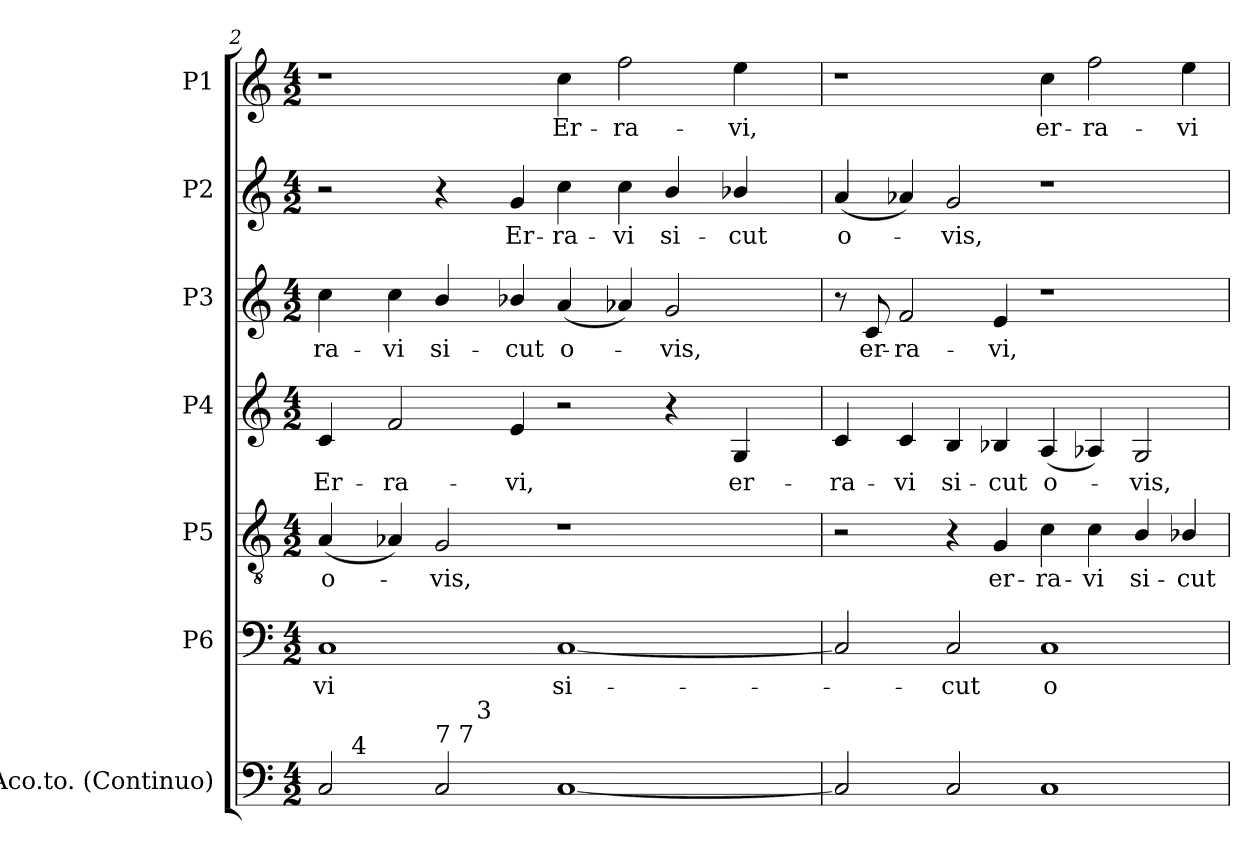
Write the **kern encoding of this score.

**kern	**kern	**text	**kern	**text	**kern	**text	**kern	**text	**kern	**text	**kern	**text
*part7	*part6	*part6	*part5	*part5	*part4	*part4	*part3	*part3	*part2	*part2	*part1	*part1
*staff7	*staff6	*staff6	*staff5	*staff5	*staff4	*staff4	*staff3	*staff3	*staff2	*staff2	*staff1	*staff1
*I"Aco.to. (Continuo)	*I"P6	*	*I"P5	*	*I"P4	*	*I"P3	*	*I"P2	*	*I"P1	*
*I'Cont.	*	*	*	*	*	*	*	*	*	*	*	*
*clefF4	*clefF4	*	*clefGv2	*	*clefG2	*	*clefG2	*	*clefG2	*	*clefG2	*
*	*	*	*ITrd7c12	*	*	*	*	*	*	*	*	*
*k[]	*k[]	*	*k[]	*	*k[]	*	*k[]	*	*k[]	*	*k[]	*
*C:	*C:	*	*C:	*	*C:	*	*C:	*	*C:	*	*C:	*
*M4/2	*M4/2	*	*M4/2	*	*M4/2	*	*M4/2	*	*M4/2	*	*M4/2	*
=2	=2	=2	=2	=2	=2	=2	=2	=2	=2	=2	=2	=2
!	!	!LO:LY:b:color=#000000	!	!	!	!	!	!	!	!	!	!
!	!	!	!	!LO:LY:b:color=#000000	!	!	!	!	!	!	!	!
!	!	!	!	!	!	!LO:LY:b:color=#000000	!	!	!	!	!	!
!LO:TX:a:t=6   6	!	!	!	!	!	!	!	!	!	!	!	!
!	!	!	!	!	!	!	!	!LO:LY:b:color=#000000	!	!	!	!
*^	*	*	*	*	*	*	*	*	*	*	*	*
*	*^	*	*	*	*	*	*	*	*	*	*	*	*
2Ci/	16ryy	2ryy	1Ci	-vi	(4AAi/	o-	4ci/	Er-	4cci\	-ra-	2r	.	1r	.
.	64ryy	.	.	.	.	.	.	.	.	.	.	.	.	.
.	256ryy	.	.	.	.	.	.	.	.	.	.	.	.	.
!	!LO:TX:a:t=4	!	!	!	!	!	!	!	!	!	!	!	!	!
.	1ryy	.	.	.	.	.	.	.	.	.	.	.	.	.
!	!	!	!	!	!	!	!	!LO:LY:b:color=#000000	!	!	!	!	!	!
!	!	!	!	!	!	!	!	!	!	!LO:LY:b:color=#000000	!	!	!	!
.	.	.	.	.	4AA-Xi/)	.	2fi/	-ra-	4cci\	-vi	.	.	.	.
!	!	!	!	!	!	!LO:LY:b:color=#000000	!	!	!	!	!	!	!	!
!LO:TX:a:t=7   7	!	!	!	!	!	!	!	!	!	!	!	!	!	!
!	!	!	!	!	!	!	!	!	!	!LO:LY:b:color=#000000	!	!	!	!
2Ci/	.	16ryy	.	.	2GGi/	-vis,	.	.	4bi/	si-	4r	.	.	.
.	.	32ryy	.	.	.	.	.	.	.	.	.	.	.	.
.	.	128ryy	.	.	.	.	.	.	.	.	.	.	.	.
.	.	512ryy	.	.	.	.	.	.	.	.	.	.	.	.
!	!	!LO:TX:a:t=3	!	!	!	!	!	!	!	!	!	!	!	!
.	.	1ryy	.	.	.	.	.	.	.	.	.	.	.	.
!	!	!	!	!	!	!	!	!LO:LY:b:color=#000000	!	!	!	!	!	!
!	!	!	!	!	!	!	!	!	!	!LO:LY:b:color=#000000	!	!	!	!
!	!	!	!	!	!	!	!	!	!	!	!	!LO:LY:b:color=#000000	!	!
.	.	.	.	.	.	.	4ei/	-vi,	4b-Xi/	-cut	4gi/	Er-	.	.
!	!	!	!	!LO:LY:b:color=#000000	!	!	!	!	!	!	!	!	!	!
!	!	!	!	!	!	!	!	!	!	!LO:LY:b:color=#000000	!	!	!	!
!	!	!	!	!	!	!	!	!	!	!	!	!LO:LY:b:color=#000000	!	!
!	!	!	!	!	!	!	!	!	!	!	!	!	!	!LO:LY:b:color=#000000
[1Ci	.	.	[1Ci	si-	1r	.	2r	.	(4ai/	o-	4cci\	-ra-	4cci\	Er-
.	2ryy	.	.	.	.	.	.	.	.	.	.	.	.	.
!	!	!	!	!	!	!	!	!	!	!	!	!LO:LY:b:color=#000000	!	!
!	!	!	!	!	!	!	!	!	!	!	!	!	!	!LO:LY:b:color=#000000
.	.	.	.	.	.	.	.	.	4a-Xi/)	.	4cci\	-vi	2ffi\	-ra-
!	!	!	!	!	!	!	!	!	!	!LO:LY:b:color=#000000	!	!	!	!
!	!	!	!	!	!	!	!	!	!	!	!	!LO:LY:b:color=#000000	!	!
.	.	.	.	.	.	.	4r	.	2gi/	-vis,	4bi/	si-	.	.
.	4ryy	.	.	.	.	.	.	.	.	.	.	.	.	.
.	.	4ryy	.	.	.	.	.	.	.	.	.	.	.	.
!	!	!	!	!	!	!	!	!LO:LY:b:color=#000000	!	!	!	!	!	!
!	!	!	!	!	!	!	!	!	!	!	!	!LO:LY:b:color=#000000	!	!
!	!	!	!	!	!	!	!	!	!	!	!	!	!	!LO:LY:b:color=#000000
.	.	.	.	.	.	.	4Gi/	er-	.	.	4b-Xi/	-cut	4eei\	-vi,
.	8ryy	.	.	.	.	.	.	.	.	.	.	.	.	.
.	.	8ryy	.	.	.	.	.	.	.	.	.	.	.	.
.	32ryy	.	.	.	.	.	.	.	.	.	.	.	.	.
.	.	64ryy	.	.	.	.	.	.	.	.	.	.	.	.
.	128.ryy	.	.	.	.	.	.	.	.	.	.	.	.	.
.	.	256.ryy	.	.	.	.	.	.	.	.	.	.	.	.
*v	*v	*v	*	*	*	*	*	*	*	*	*	*	*	*
=3	=3	=3	=3	=3	=3	=3	=3	=3	=3	=3	=3	=3
*^	*	*	*	*	*	*	*	*	*	*	*	*
*	*^	*	*	*	*	*	*	*	*	*	*	*	*
!	!	!	!	!	!	!	!	!LO:LY:b:color=#000000	!	!	!	!	!	!
*v	*v	*v	*	*	*	*	*	*	*	*	*	*	*	*
*^	*	*	*	*	*	*	*	*	*	*	*	*
*	*^	*	*	*	*	*	*	*	*	*	*	*	*
!	!	!	!	!	!	!	!	!	!	!	!	!LO:LY:b:color=#000000	!	!
*v	*v	*v	*	*	*	*	*	*	*	*	*	*	*	*
2Ci/]	2Ci/]	.	2r	.	4ci/	-ra-	8r	.	(4ai/	o-	1r	.
!	!	!	!	!	!	!	!	!LO:LY:b:color=#000000	!	!	!	!
.	.	.	.	.	.	.	8ci/	er-	.	.	.	.
!	!	!	!	!	!	!LO:LY:b:color=#000000	!	!	!	!	!	!
!	!	!	!	!	!	!	!	!LO:LY:b:color=#000000	!	!	!	!
.	.	.	.	.	4ci/	-vi	2fi/	-ra-	4a-Xi/)	.	.	.
!	!	!LO:LY:b:color=#000000	!	!	!	!	!	!	!	!	!	!
!	!	!	!	!	!	!LO:LY:b:color=#000000	!	!	!	!	!	!
!	!	!	!	!	!	!	!	!	!	!LO:LY:b:color=#000000	!	!
2Ci/	2Ci/	-cut	4r	.	4Bi/	si-	.	.	2gi/	-vis,	.	.
!	!	!	!	!LO:LY:b:color=#000000	!	!	!	!	!	!	!	!
!	!	!	!	!	!	!LO:LY:b:color=#000000	!	!	!	!	!	!
!	!	!	!	!	!	!	!	!LO:LY:b:color=#000000	!	!	!	!
.	.	.	4GGi/	er-	4B-Xi/	-cut	4ei/	-vi,	.	.	.	.
!	!	!LO:LY:b:color=#000000	!	!	!	!	!	!	!	!	!	!
!	!	!	!	!LO:LY:b:color=#000000	!	!	!	!	!	!	!	!
!	!	!	!	!	!	!LO:LY:b:color=#000000	!	!	!	!	!	!
!	!	!	!	!	!	!	!	!	!	!	!	!LO:LY:b:color=#000000
1Ci	1Ci	o-	4Ci\	-ra-	(4Ai/	o-	1r	.	1r	.	4cci\	er-
!	!	!	!	!LO:LY:b:color=#000000	!	!	!	!	!	!	!	!
!	!	!	!	!	!	!	!	!	!	!	!	!LO:LY:b:color=#000000
.	.	.	4Ci\	-vi	4A-Xi/)	.	.	.	.	.	2ffi\	-ra-
!	!	!	!	!LO:LY:b:color=#000000	!	!	!	!	!	!	!	!
!	!	!	!	!	!	!LO:LY:b:color=#000000	!	!	!	!	!	!
.	.	.	4BBi/	si-	2Gi/	-vis,	.	.	.	.	.	.
!	!	!	!	!LO:LY:b:color=#000000	!	!	!	!	!	!	!	!
!	!	!	!	!	!	!	!	!	!	!	!	!LO:LY:b:color=#000000
.	.	.	4BB-Xi/	-cut	.	.	.	.	.	.	4eei\	-vi
=	=	=	=	=	=	=	=	=	=	=	=	=
*-	*-	*-	*-	*-	*-	*-	*-	*-	*-	*-	*-	*-
